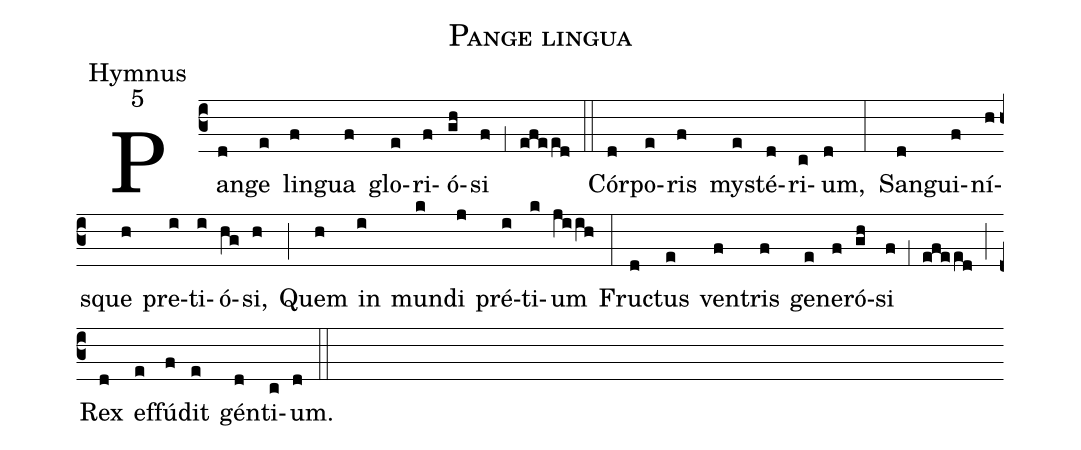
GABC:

name:Pange lingua;
office-part:Hymnus;
mode:5;
%%
(c3) Pan(d)ge(e) lin(f)gua(f) glo(e)ri(f)ó(gh)si(f) (,1) (efeed) (::)
Cór(d)po(e)ris(f) my(e)sté(d)ri(c)um,(d) (:)
San(d)gui(f)ní(h)sque(h) pre(i)ti(i)ó(hg)si,(h) (;) Quem(h) in(i) mun(k)di(j) pré(i)ti(k)um(jiih) (:)
Fru(d)ctus(e) ven(f)tris(f) ge(e)ne(f)ró(gh)si(f) (,1) (efeed) (;) Rex(d) ef(e)fú(f)dit(e) gén(d)ti(c)um.(d) (::)
